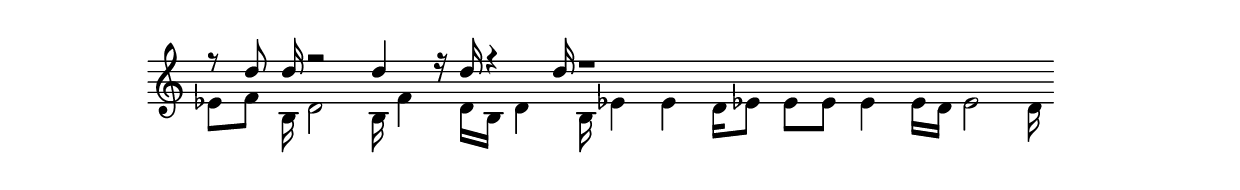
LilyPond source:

\version "2.18.2"
\language "english"

\header {
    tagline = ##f
}

\layout {}

\paper {}

\score {
    \new Staff
    \with
    {
        \remove Time_signature_engraver
        \remove Bar_engraver
    }
    {
        <<
            \context Voice = "mala voice"
            {
                \voiceOne
                r8
                d''8
                d''16
                r2
                d''4
                r16
                d''16
                r4
                d''16
                r1
            }
            \context Voice = "vela voice"
            {
                \voiceTwo
                ef'8
                f'8
                b16
                d'2
                b16
                f'4
                d'16
                b16
                d'4
                b16
                ef'4
                ef'4
                d'16
                ef'8
                ef'8
                ef'8
                ef'4
                ef'16
                d'16
                ef'2
                d'16
            }
        >>
    }
}